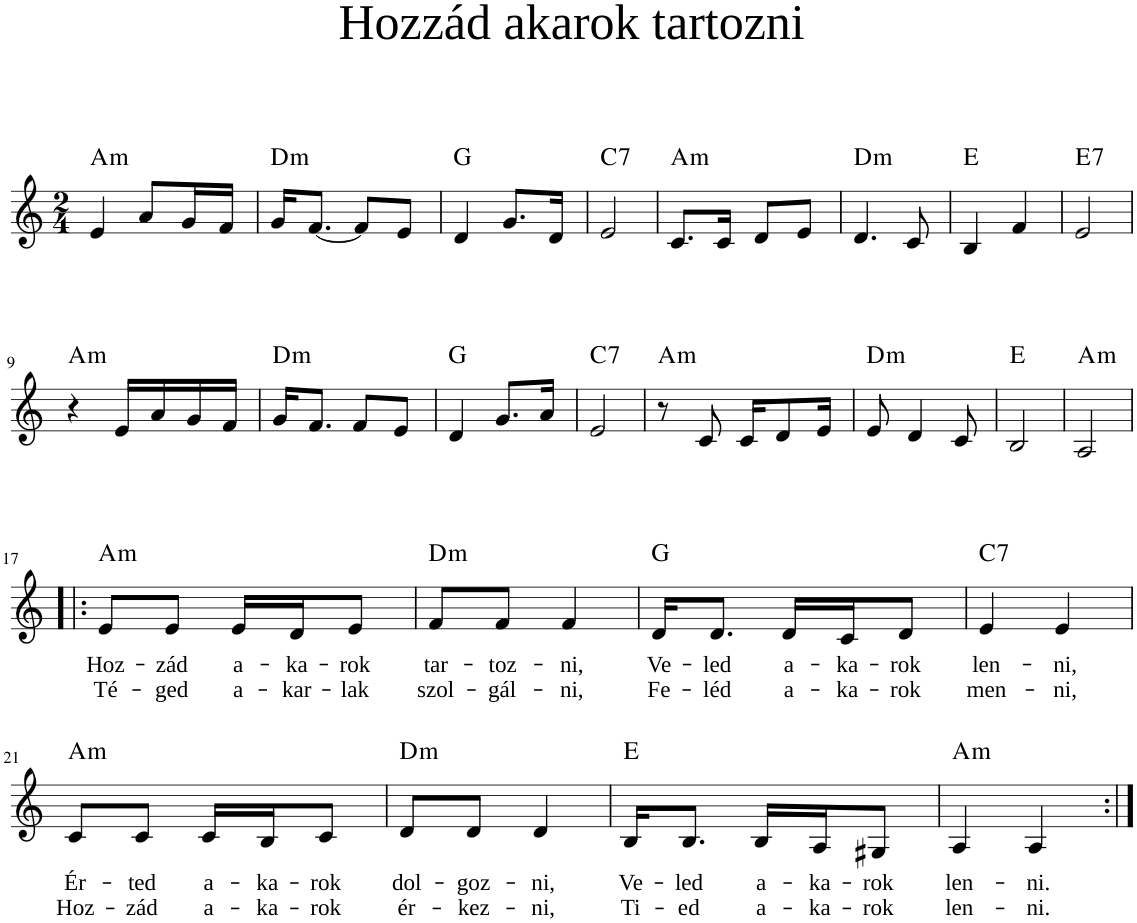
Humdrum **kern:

**kern	**text	**text	**harte
*part1	*part1	*part1	*part1
*staff1	*staff1	*staff1	*
*I"Piano	*	*	*
*I'Pno	*	*	*
*clefG2	*	*	*
*k[]	*	*	*
*M2/4	*	*	*
=1	=1	=1	=1
!	!	!	!LO:H:kt=m
4e/	.	.	A:min
8a/L	.	.	.
16g/L	.	.	.
16f/JJ	.	.	.
=2	=2	=2	=2
!	!	!	!LO:H:kt=m
16g/KL	.	.	D:min
[8.f/J	.	.	.
8f/L]	.	.	.
8e/J	.	.	.
=3	=3	=3	=3
4d/	.	.	G:maj
8.g/L	.	.	.
16d/Jk	.	.	.
=4	=4	=4	=4
!	!	!	!LO:H:kt=7
2e/	.	.	C:7
=5	=5	=5	=5
!	!	!	!LO:H:kt=m
8.c/L	.	.	A:min
16c/Jk	.	.	.
8d/L	.	.	.
8e/J	.	.	.
=6	=6	=6	=6
!	!	!	!LO:H:kt=m
4.d/	.	.	D:min
8c/	.	.	.
=7	=7	=7	=7
4B/	.	.	E:maj
4f/	.	.	.
=8	=8	=8	=8
!	!	!	!LO:H:kt=7
2e/	.	.	E:7
!!LO:LB:g=z
=9	=9	=9	=9
!	!	!	!LO:H:kt=m
4r	.	.	A:min
16e/LL	.	.	.
16a/	.	.	.
16g/	.	.	.
16f/JJ	.	.	.
=10	=10	=10	=10
!	!	!	!LO:H:kt=m
16g/KL	.	.	D:min
8.f/J	.	.	.
8f/L	.	.	.
8e/J	.	.	.
=11	=11	=11	=11
4d/	.	.	G:maj
8.g/L	.	.	.
16a/Jk	.	.	.
=12	=12	=12	=12
!	!	!	!LO:H:kt=7
2e/	.	.	C:7
=13	=13	=13	=13
!	!	!	!LO:H:kt=m
8r	.	.	A:min
8c/	.	.	.
16c/KL	.	.	.
8d/	.	.	.
16e/Jk	.	.	.
=14	=14	=14	=14
!	!	!	!LO:H:kt=m
8e/	.	.	D:min
4d/	.	.	.
8c/	.	.	.
=15	=15	=15	=15
2B/	.	.	E:maj
=16	=16	=16	=16
!	!	!	!LO:H:kt=m
2A/	.	.	A:min
!!LO:LB:g=z
=17!|:	=17!|:	=17!|:	=17!|:
!	!LO:LY:b	!LO:LY:b	!LO:H:kt=m
8e/L	Hoz-	Té-	A:min
!	!LO:LY:b	!LO:LY:b	!
8e/J	-zád	-ged	.
!	!LO:LY:b	!LO:LY:b	!
16e/LL	a-	a-	.
!	!LO:LY:b	!LO:LY:b	!
16d/J	-ka-	-kar-	.
!	!LO:LY:b	!LO:LY:b	!
8e/J	-rok	-lak	.
=18	=18	=18	=18
!	!LO:LY:b	!LO:LY:b	!LO:H:kt=m
8f/L	tar-	szol-	D:min
!	!LO:LY:b	!LO:LY:b	!
8f/J	-toz-	-gál-	.
!	!LO:LY:b	!LO:LY:b	!
4f/	-ni,	-ni,	.
=19	=19	=19	=19
!	!LO:LY:b	!LO:LY:b	!
16d/KL	Ve-	Fe-	G:maj
!	!LO:LY:b	!LO:LY:b	!
8.d/J	-led	-léd	.
!	!LO:LY:b	!LO:LY:b	!
16d/LL	a-	a-	.
!	!LO:LY:b	!LO:LY:b	!
16c/J	-ka-	-ka-	.
!	!LO:LY:b	!LO:LY:b	!
8d/J	-rok	-rok	.
=20	=20	=20	=20
!	!LO:LY:b	!LO:LY:b	!LO:H:kt=7
4e/	len-	men-	C:7
!	!LO:LY:b	!LO:LY:b	!
4e/	-ni,	-ni,	.
!!LO:LB:g=z
=21	=21	=21	=21
!	!LO:LY:b	!LO:LY:b	!LO:H:kt=m
8c/L	Ér-	Hoz-	A:min
!	!LO:LY:b	!LO:LY:b	!
8c/J	-ted	-zád	.
!	!LO:LY:b	!LO:LY:b	!
16c/LL	a-	a-	.
!	!LO:LY:b	!LO:LY:b	!
16B/J	-ka-	-ka-	.
!	!LO:LY:b	!LO:LY:b	!
8c/J	-rok	-rok	.
=22	=22	=22	=22
!	!LO:LY:b	!LO:LY:b	!LO:H:kt=m
8d/L	dol-	ér-	D:min
!	!LO:LY:b	!LO:LY:b	!
8d/J	-goz-	-kez-	.
!	!LO:LY:b	!LO:LY:b	!
4d/	-ni,	-ni,	.
=23	=23	=23	=23
!	!LO:LY:b	!LO:LY:b	!
16B/KL	Ve-	Ti-	E:maj
!	!LO:LY:b	!LO:LY:b	!
8.B/J	-led	-ed	.
!	!LO:LY:b	!LO:LY:b	!
16B/LL	a-	a-	.
!	!LO:LY:b	!LO:LY:b	!
16A/J	-ka-	-ka-	.
!	!LO:LY:b	!LO:LY:b	!
8G#X/J	-rok	-rok	.
=24	=24	=24	=24
!	!LO:LY:b	!LO:LY:b	!LO:H:kt=m
4A/	len-	len-	A:min
!	!LO:LY:b	!LO:LY:b	!
4A/	-ni.	-ni.	.
=:|!	=:|!	=:|!	=:|!
*-	*-	*-	*-
